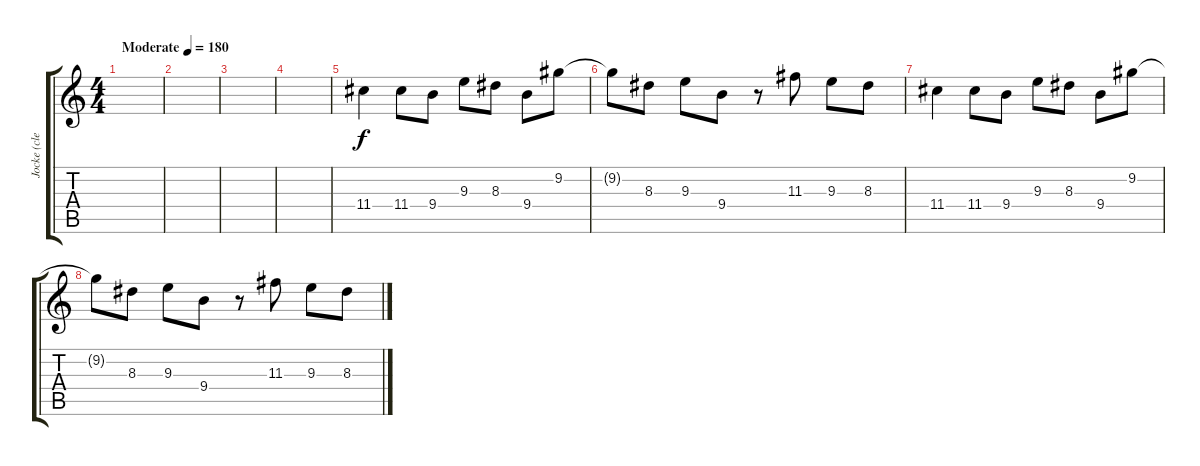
\track ("Jocke (clean)" "Jocke (cle") {instrument acousticguitarsteel}
\staff {score tabs}
\tuning (E4 B3 G3 D3 A2 D2) {hide}
\ts (4 4)
\tempo (180 "Moderate")
\clef g2
\ks c
|
|
|
|
11.4.4 11.4.8 9.4.8 9.3.8 8.3.8 9.4.8 9.2.8 |
9.2{t}.8 8.3.8 9.3.8 9.4.8 r.8 11.3.8 9.3.8 8.3.8 |
11.4.4 11.4.8 9.4.8 9.3.8 8.3.8 9.4.8 9.2.8 |
9.2{t}.8 8.3.8 9.3.8 9.4.8 r.8 11.3.8 9.3.8 8.3.8
